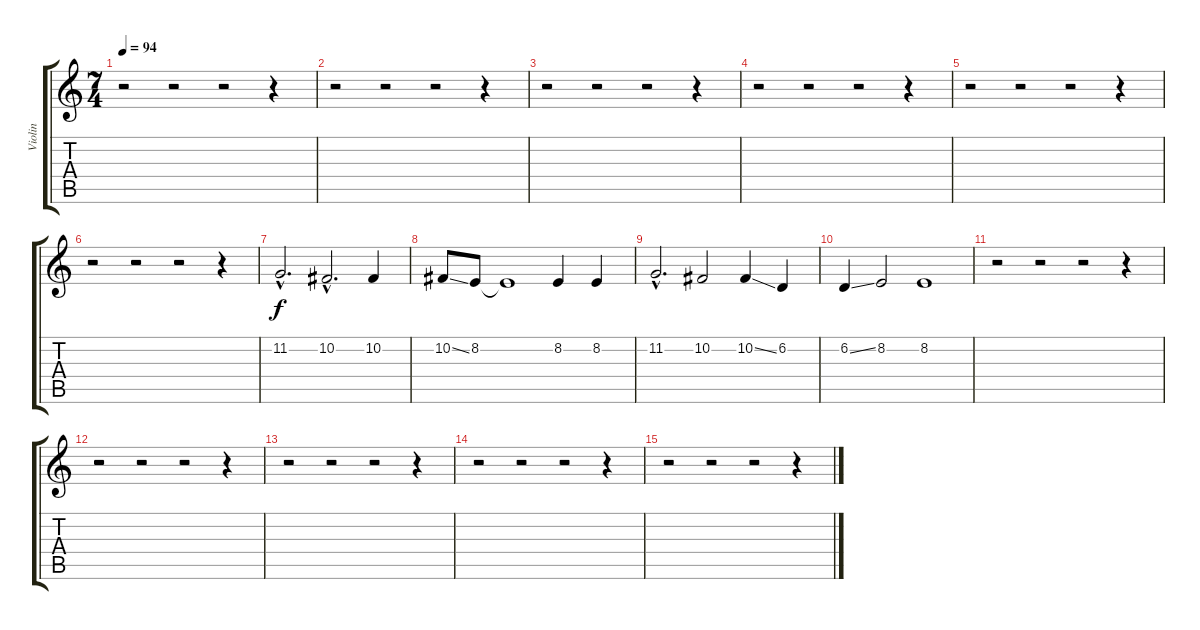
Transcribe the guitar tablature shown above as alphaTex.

\track ("Violin" "Violin") {instrument viola}
\staff {score tabs}
\tuning (Db4 Ab3 E3 B2 Gb2 Db2) {hide}
\ts (7 4)
\tempo 94
\clef g2
\ks c
r.2{dy f} r.2 r.2 r.4 |
r.2 r.2 r.2 r.4 |
r.2 r.2 r.2 r.4 |
r.2 r.2 r.2 r.4 |
r.2 r.2 r.2 r.4 |
r.2 r.2 r.2 r.4 |
11.2{hac}.2{d} 10.2{hac}.2{d} 10.2.4 |
10.2{ss}.8 8.2.8 8.2{t}.1 8.2.4 8.2.4 |
11.2{hac}.2{d} 10.2.2 10.2{ss}.4 6.2.4 |
6.2{ss}.4 8.2.2 8.2.1 |
r.2 r.2 r.2 r.4 |
r.2 r.2 r.2 r.4 |
r.2 r.2 r.2 r.4 |
r.2 r.2 r.2 r.4 |
r.2 r.2 r.2 r.4
